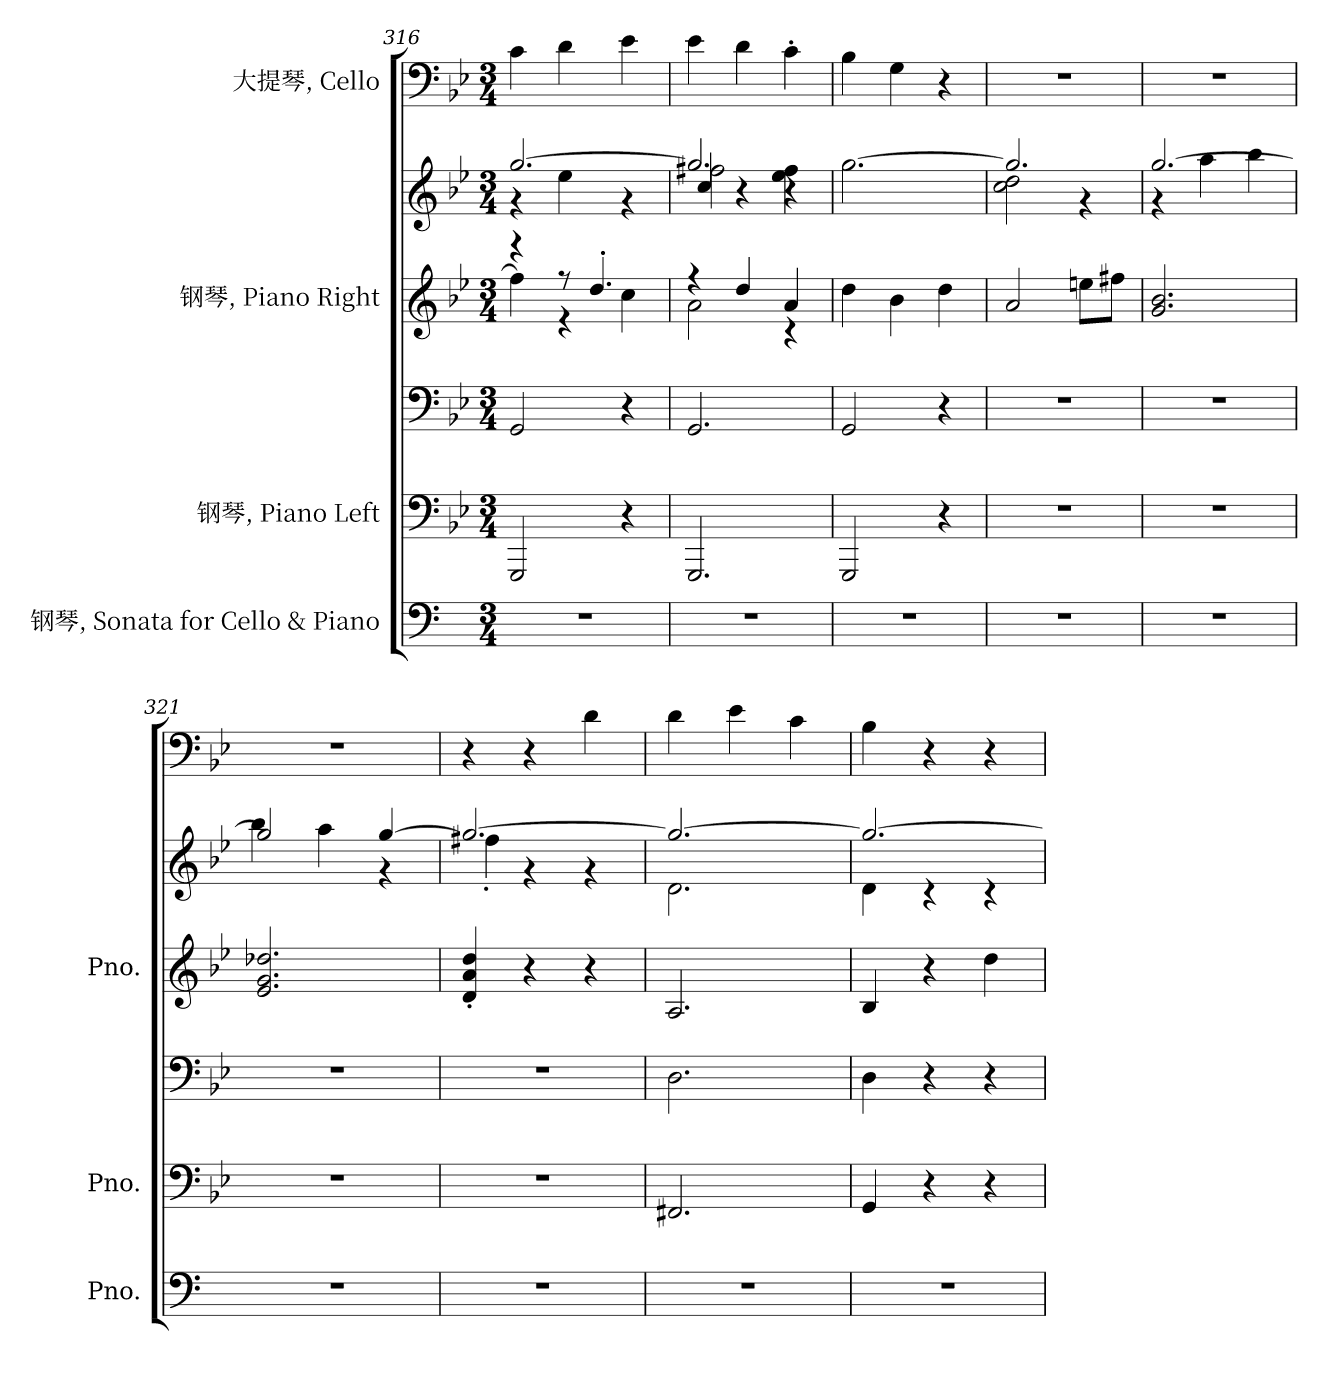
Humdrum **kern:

**kern	**kern	**kern	**kern	**kern	**kern
*part4	*part3	*part3	*part2	*part2	*part1
*staff6	*staff5	*staff4	*staff3	*staff2	*staff1
*I"钢琴, Sonata for Cello &amp; Piano	*I"钢琴, Piano Left	*	*I"钢琴, Piano Right	*	*I"大提琴, Cello
*I'Pno.	*I'Pno.	*	*I'Pno.	*	*
*clefF4	*clefF4	*clefF4	*clefG2	*clefG2	*clefF4
*k[]	*k[b-e-]	*k[b-e-]	*k[b-e-]	*k[b-e-]	*k[b-e-]
*M3/4	*M3/4	*M3/4	*M3/4	*M3/4	*M3/4
=316	=316	=316	=316	=316	=316
*	*	*	*^	*^	*
2.r	2GGG/	2GG/	4r	4ff\]	[2.gg/	4r	4c\
.	.	.	8r	4r	.	4ee-\	4d\
.	.	.	4.dd'/	.	.	.	.
.	4r	4r	.	4cc\	.	4r	4e-\
=317	=317	=317	=317	=317	=317	=317	=317
*	*	*	*	*	*	*^	*
2.r	2.GGG/	2.GG/	4r	2a\	2.gg/]	2ff#X\	4cc/	4e-\
.	.	.	4dd/	.	.	.	4r	4d\
.	.	.	4a/	4r	.	4ee-\ 4ff#\	4r	4c'\
*	*	*	*v	*v	*	*	*	*
*	*	*	*	*v	*v	*v	*
=318	=318	=318	=318	=318	=318
2.r	2GGG/	2GG/	4dd\	[2.gg\	4B-\
.	.	.	4b-\	.	4G\
.	4r	4r	4dd\	.	4r
!!LO:LB:g=z
=319	=319	=319	=319	=319	=319
*	*	*	*	*^	*
2.r	2.r	2.r	2a/	2.gg/]	2cc\ 2dd\	2.r
.	.	.	8een\L	.	4r	.
.	.	.	8ff#X\J	.	.	.
=320	=320	=320	=320	=320	=320	=320
2.r	2.r	2.r	2.g/ 2.b-/	[2.gg/	4r	2.r
.	.	.	.	.	4aa\	.
.	.	.	.	.	4bb-\	.
=321	=321	=321	=321	=321	=321	=321
2.r	2.r	2.r	2.e-/ 2.g/ 2.dd-X/	2gg/]	4bb-\	2.r
.	.	.	.	.	4aa\	.
.	.	.	.	[4gg/	4r	.
=322	=322	=322	=322	=322	=322	=322
2.r	2.r	2.r	4d/' 4a/' 4dd/'	2.gg/_	4ff#X'\	4r
.	.	.	4r	.	4r	4r
.	.	.	4r	.	4r	4d\
=323	=323	=323	=323	=323	=323	=323
2.r	2.FF#X/	2.D\	2.A/	2.gg/_	2.d\	4d\
.	.	.	.	.	.	4e-\
.	.	.	.	.	.	4c\
=324	=324	=324	=324	=324	=324	=324
2.r	4GG/	4D\	4B-/	2.gg/_	4d\	4B-\
.	4r	4r	4r	.	4r	4r
.	4r	4r	4dd\	.	4r	4r
*	*	*	*	*v	*v	*
=	=	=	=	=	=
*-	*-	*-	*-	*-	*-
